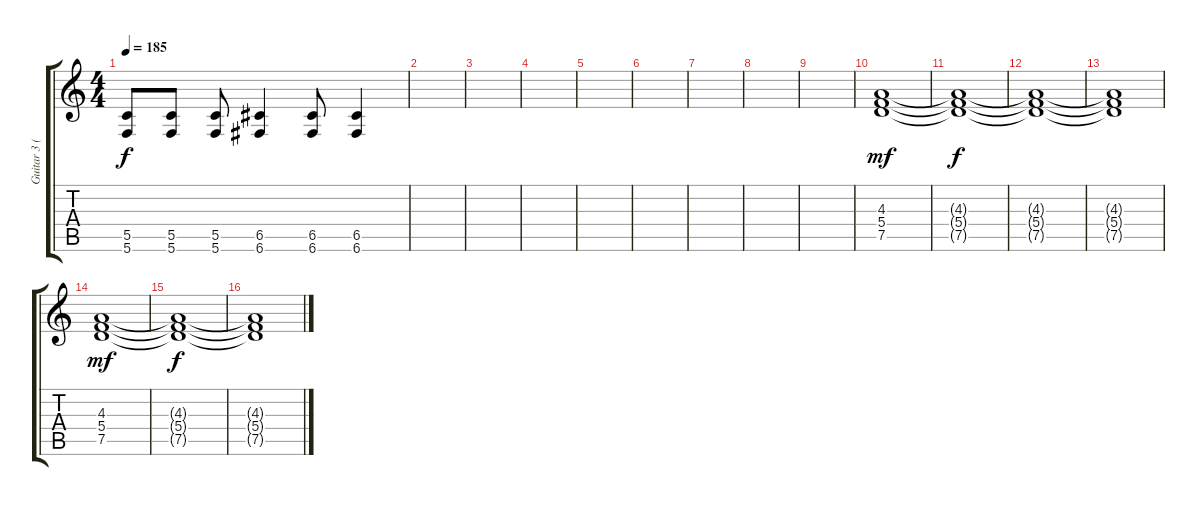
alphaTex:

\track ("Guitar 3 (Rhytm)" "Guitar 3 (") {instrument distortionguitar}
\staff {score tabs}
\tuning (D4 A3 F3 C3 G2 C2) {hide}
\ts (4 4)
\tempo 185
\clef g2
\ks c
(5.5{t} 5.6{t}).8{dy f} (5.5 5.6).8 (5.5 5.6).8 (6.5 6.6).4 (6.5 6.6).8 (6.5 6.6).4 |
|
|
|
|
|
|
|
|
(4.3 5.4 7.5).1{dy mf} |
(4.3{t} 5.4{t} 7.5{t}).1{dy f} |
(4.3{t} 5.4{t} 7.5{t}).1 |
(4.3{t} 5.4{t} 7.5{t}).1 |
(4.3 5.4 7.5).1{dy mf} |
(4.3{t} 5.4{t} 7.5{t}).1{dy f} |
(4.3{t} 5.4{t} 7.5{t}).1
